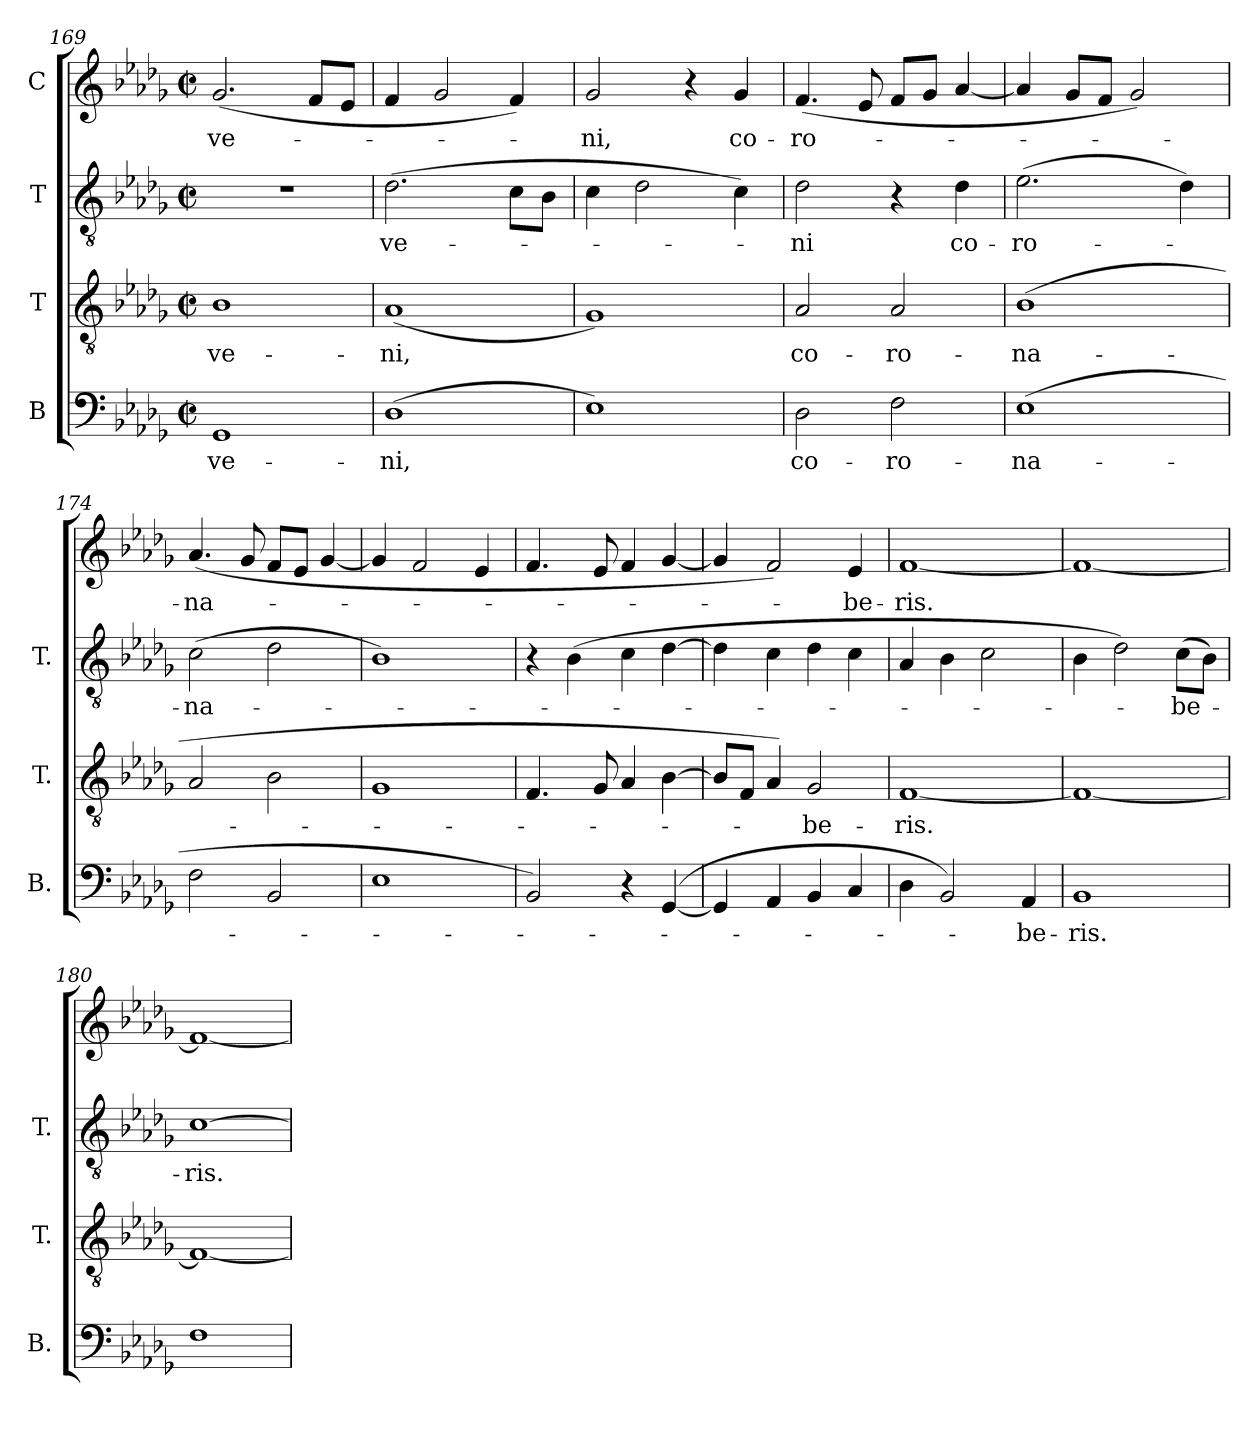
**kern	**text	**kern	**text	**kern	**text	**kern	**text
*part4	*part4	*part3	*part3	*part2	*part2	*part1	*part1
*staff4	*staff4	*staff3	*staff3	*staff2	*staff2	*staff1	*staff1
*I"B	*	*I"T	*	*I"T	*	*I"C	*
*I'B.	*	*I'T.	*	*I'T.	*	*	*
*clefF4	*	*clefGv2	*	*clefGv2	*	*clefG2	*
*	*	*ITrd7c12	*	*ITrd7c12	*	*	*
*k[b-e-a-d-g-]	*	*k[b-e-a-d-g-]	*	*k[b-e-a-d-g-]	*	*k[b-e-a-d-g-]	*
*b-:	*	*b-:	*	*b-:	*	*b-:	*
*M2/2	*	*M2/2	*	*M2/2	*	*M2/2	*
*met(c|)	*	*met(c|)	*	*met(c|)	*	*met(c|)	*
=169	=169	=169	=169	=169	=169	=169	=169
!	!LO:LY:b:color=#000000	!	!	!	!	!	!
!	!	!	!LO:LY:b:color=#000000	!	!	!	!
!	!	!	!	!	!	!	!LO:LY:b:color=#000000
1GG-i	ve-	1BB-i	ve-	1r	.	(2.g-i/	ve-
.	.	.	.	.	.	8fi/L	.
.	.	.	.	.	.	8e-i/J	.
=170	=170	=170	=170	=170	=170	=170	=170
!	!LO:LY:b:color=#000000	!	!	!	!	!	!
!	!	!	!LO:LY:b:color=#000000	!	!	!	!
!	!	!	!	!	!LO:LY:b:color=#000000	!	!
(1D-i	-ni,	(1AA-i	-ni,	(2.D-i\	ve-	4fi/	.
.	.	.	.	.	.	2g-i/	.
.	.	.	.	8Ci\L	.	4fi/)	.
.	.	.	.	8BB-i\J	.	.	.
=171	=171	=171	=171	=171	=171	=171	=171
!	!	!	!	!	!	!	!LO:LY:b:color=#000000
1E-i)	.	1GG-i)	.	4Ci\	.	2g-i/	-ni,
.	.	.	.	2D-i\	.	.	.
.	.	.	.	.	.	4r	.
!	!	!	!	!	!	!	!LO:LY:b:color=#000000
.	.	.	.	4Ci\)	.	4g-i/	co-
=172	=172	=172	=172	=172	=172	=172	=172
!	!LO:LY:b:color=#000000	!	!	!	!	!	!
!	!	!	!LO:LY:b:color=#000000	!	!	!	!
!	!	!	!	!	!LO:LY:b:color=#000000	!	!
!	!	!	!	!	!	!	!LO:LY:b:color=#000000
2D-i\	co-	2AA-i/	co-	2D-i\	-ni	(4.fi/	-ro-
.	.	.	.	.	.	8e-i/	.
!	!LO:LY:b:color=#000000	!	!	!	!	!	!
!	!	!	!LO:LY:b:color=#000000	!	!	!	!
2Fi\	-ro-	2AA-i/	-ro-	4r	.	8fi/L	.
.	.	.	.	.	.	8g-i/J	.
!	!	!	!	!	!LO:LY:b:color=#000000	!	!
.	.	.	.	4D-i\	co-	[4a-i/	.
!!LO:LB:g=z
=173	=173	=173	=173	=173	=173	=173	=173
!	!LO:LY:b:color=#000000	!	!	!	!	!	!
!	!	!	!LO:LY:b:color=#000000	!	!	!	!
!	!	!	!	!	!LO:LY:b:color=#000000	!	!
(1E-i	-na-	(1BB-i	-na-	(2.E-i\	-ro-	4a-i/]	.
.	.	.	.	.	.	8g-i/L	.
.	.	.	.	.	.	8fi/J	.
.	.	.	.	.	.	2g-i/)	.
.	.	.	.	4D-i\)	.	.	.
=174	=174	=174	=174	=174	=174	=174	=174
!	!	!	!	!	!LO:LY:b:color=#000000	!	!
!	!	!	!	!	!	!	!LO:LY:b:color=#000000
2Fi\	.	2AA-i/	.	(2Ci\	-na-	(4.a-i/	-na-
.	.	.	.	.	.	8g-i/	.
2BB-i/	.	2BB-i\	.	2D-i\	.	8fi/L	.
.	.	.	.	.	.	8e-i/J	.
.	.	.	.	.	.	[4g-i/	.
=175	=175	=175	=175	=175	=175	=175	=175
1E-i	.	1GG-i	.	1BB-i)	.	4g-i/]	.
.	.	.	.	.	.	2fi/	.
.	.	.	.	.	.	4e-i/	.
=176	=176	=176	=176	=176	=176	=176	=176
2BB-i/)	.	4.FFi/	.	4r	.	4.fi/	.
.	.	.	.	(4BB-i\	.	.	.
.	.	8GG-i/	.	.	.	8e-i/	.
4r	.	4AA-i/	.	4Ci\	.	4fi/	.
([4GG-i/	.	[4BB-i\	.	[4D-i\	.	[4g-i/	.
!!LO:LB:g=z
=177	=177	=177	=177	=177	=177	=177	=177
4GG-i/]	.	8BB-i/L]	.	4D-i\]	.	4g-i/]	.
.	.	8FFi/J	.	.	.	.	.
4AA-i/	.	4AA-i/)	.	4Ci\	.	2fi/)	.
!	!	!	!LO:LY:b:color=#000000	!	!	!	!
4BB-i/	.	2GG-i/	-be-	4D-i\	.	.	.
!	!	!	!	!	!	!	!LO:LY:b:color=#000000
4Ci/	.	.	.	4Ci\	.	4e-i/	-be-
=178	=178	=178	=178	=178	=178	=178	=178
!	!	!	!LO:LY:b:color=#000000	!	!	!	!
!	!	!	!	!	!	!	!LO:LY:b:color=#000000
4D-i\	.	[1FFi	-ris.	4AA-i/	.	[1fi	-ris.
2BB-i/)	.	.	.	4BB-i\	.	.	.
.	.	.	.	2Ci\	.	.	.
!	!LO:LY:b:color=#000000	!	!	!	!	!	!
4AA-i/	-be-	.	.	.	.	.	.
=179	=179	=179	=179	=179	=179	=179	=179
!	!LO:LY:b:color=#000000	!	!	!	!	!	!
1BB-i	-ris.	1FFi_	.	4BB-i\	.	1fi_	.
.	.	.	.	2D-i\)	.	.	.
!	!	!	!	!	!LO:LY:b:color=#000000	!	!
.	.	.	.	(8Ci\L	-be-	.	.
.	.	.	.	8BB-i\J)	.	.	.
=180	=180	=180	=180	=180	=180	=180	=180
!	!	!	!	!	!LO:LY:b:color=#000000	!	!
1Fi	.	1FFi_	.	[1Ci	-ris.	1fi_	.
=	=	=	=	=	=	=	=
*-	*-	*-	*-	*-	*-	*-	*-
